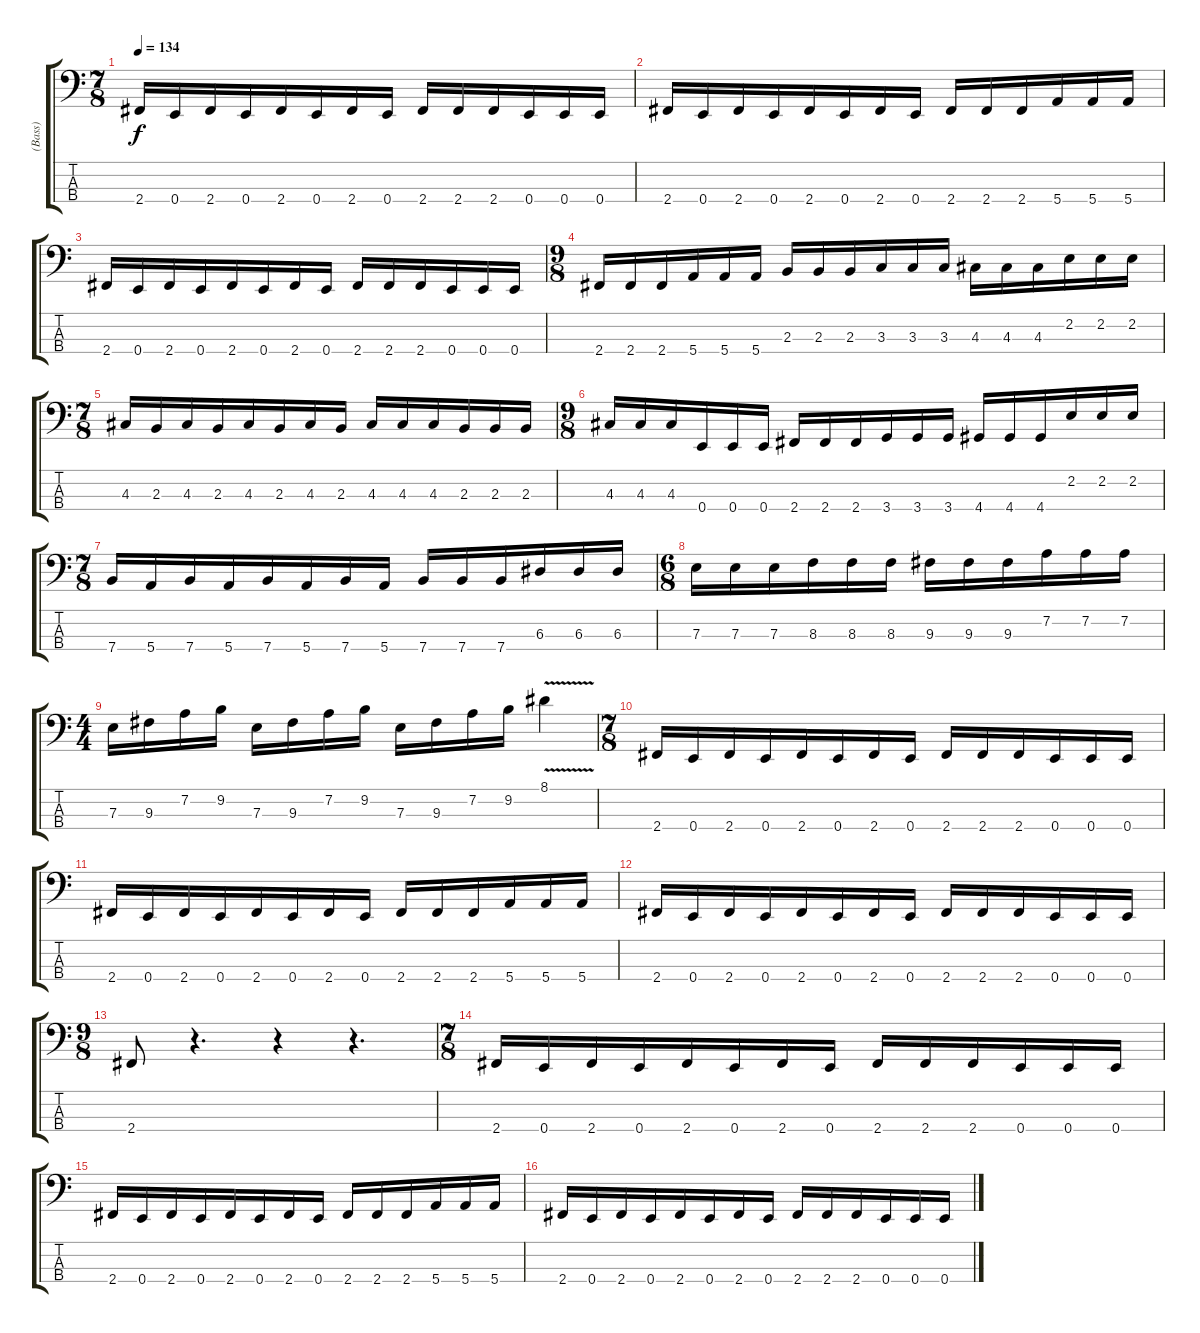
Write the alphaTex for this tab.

\track ("(Bass)" "(Bass)") {instrument electricbassfinger}
\staff {score tabs}
\tuning (G2 D2 A1 E1) {hide}
\ts (7 8)
\tempo 134
\clef f4
\ks c
2.4.16{dy f} 0.4.16 2.4.16 0.4.16 2.4.16 0.4.16 2.4.16 0.4.16 2.4.16 2.4.16 2.4.16 0.4.16 0.4.16 0.4.16 |
2.4.16 0.4.16 2.4.16 0.4.16 2.4.16 0.4.16 2.4.16 0.4.16 2.4.16 2.4.16 2.4.16 5.4.16 5.4.16 5.4.16 |
2.4.16 0.4.16 2.4.16 0.4.16 2.4.16 0.4.16 2.4.16 0.4.16 2.4.16 2.4.16 2.4.16 0.4.16 0.4.16 0.4.16 |
\ts (9 8)
2.4.16 2.4.16 2.4.16 5.4.16 5.4.16 5.4.16 2.3.16 2.3.16 2.3.16 3.3.16 3.3.16 3.3.16 4.3.16 4.3.16 4.3.16 2.2.16 2.2.16 2.2.16 |
\ts (7 8)
4.3.16 2.3.16 4.3.16 2.3.16 4.3.16 2.3.16 4.3.16 2.3.16 4.3.16 4.3.16 4.3.16 2.3.16 2.3.16 2.3.16 |
\ts (9 8)
4.3.16 4.3.16 4.3.16 0.4.16 0.4.16 0.4.16 2.4.16 2.4.16 2.4.16 3.4.16 3.4.16 3.4.16 4.4.16 4.4.16 4.4.16 2.2.16 2.2.16 2.2.16 |
\ts (7 8)
7.4.16 5.4.16 7.4.16 5.4.16 7.4.16 5.4.16 7.4.16 5.4.16 7.4.16 7.4.16 7.4.16 6.3.16 6.3.16 6.3.16 |
\ts (6 8)
7.3.16 7.3.16 7.3.16 8.3.16 8.3.16 8.3.16 9.3.16 9.3.16 9.3.16 7.2.16 7.2.16 7.2.16 |
\ts (4 4)
7.3.16 9.3.16 7.2.16 9.2.16 7.3.16 9.3.16 7.2.16 9.2.16 7.3.16 9.3.16 7.2.16 9.2.16 8.1{v}.4 |
\ts (7 8)
2.4.16 0.4.16 2.4.16 0.4.16 2.4.16 0.4.16 2.4.16 0.4.16 2.4.16 2.4.16 2.4.16 0.4.16 0.4.16 0.4.16 |
2.4.16 0.4.16 2.4.16 0.4.16 2.4.16 0.4.16 2.4.16 0.4.16 2.4.16 2.4.16 2.4.16 5.4.16 5.4.16 5.4.16 |
2.4.16 0.4.16 2.4.16 0.4.16 2.4.16 0.4.16 2.4.16 0.4.16 2.4.16 2.4.16 2.4.16 0.4.16 0.4.16 0.4.16 |
\ts (9 8)
2.4.8 r.4{d} r.4 r.4{d} |
\ts (7 8)
2.4.16 0.4.16 2.4.16 0.4.16 2.4.16 0.4.16 2.4.16 0.4.16 2.4.16 2.4.16 2.4.16 0.4.16 0.4.16 0.4.16 |
2.4.16 0.4.16 2.4.16 0.4.16 2.4.16 0.4.16 2.4.16 0.4.16 2.4.16 2.4.16 2.4.16 5.4.16 5.4.16 5.4.16 |
2.4.16 0.4.16 2.4.16 0.4.16 2.4.16 0.4.16 2.4.16 0.4.16 2.4.16 2.4.16 2.4.16 0.4.16 0.4.16 0.4.16
